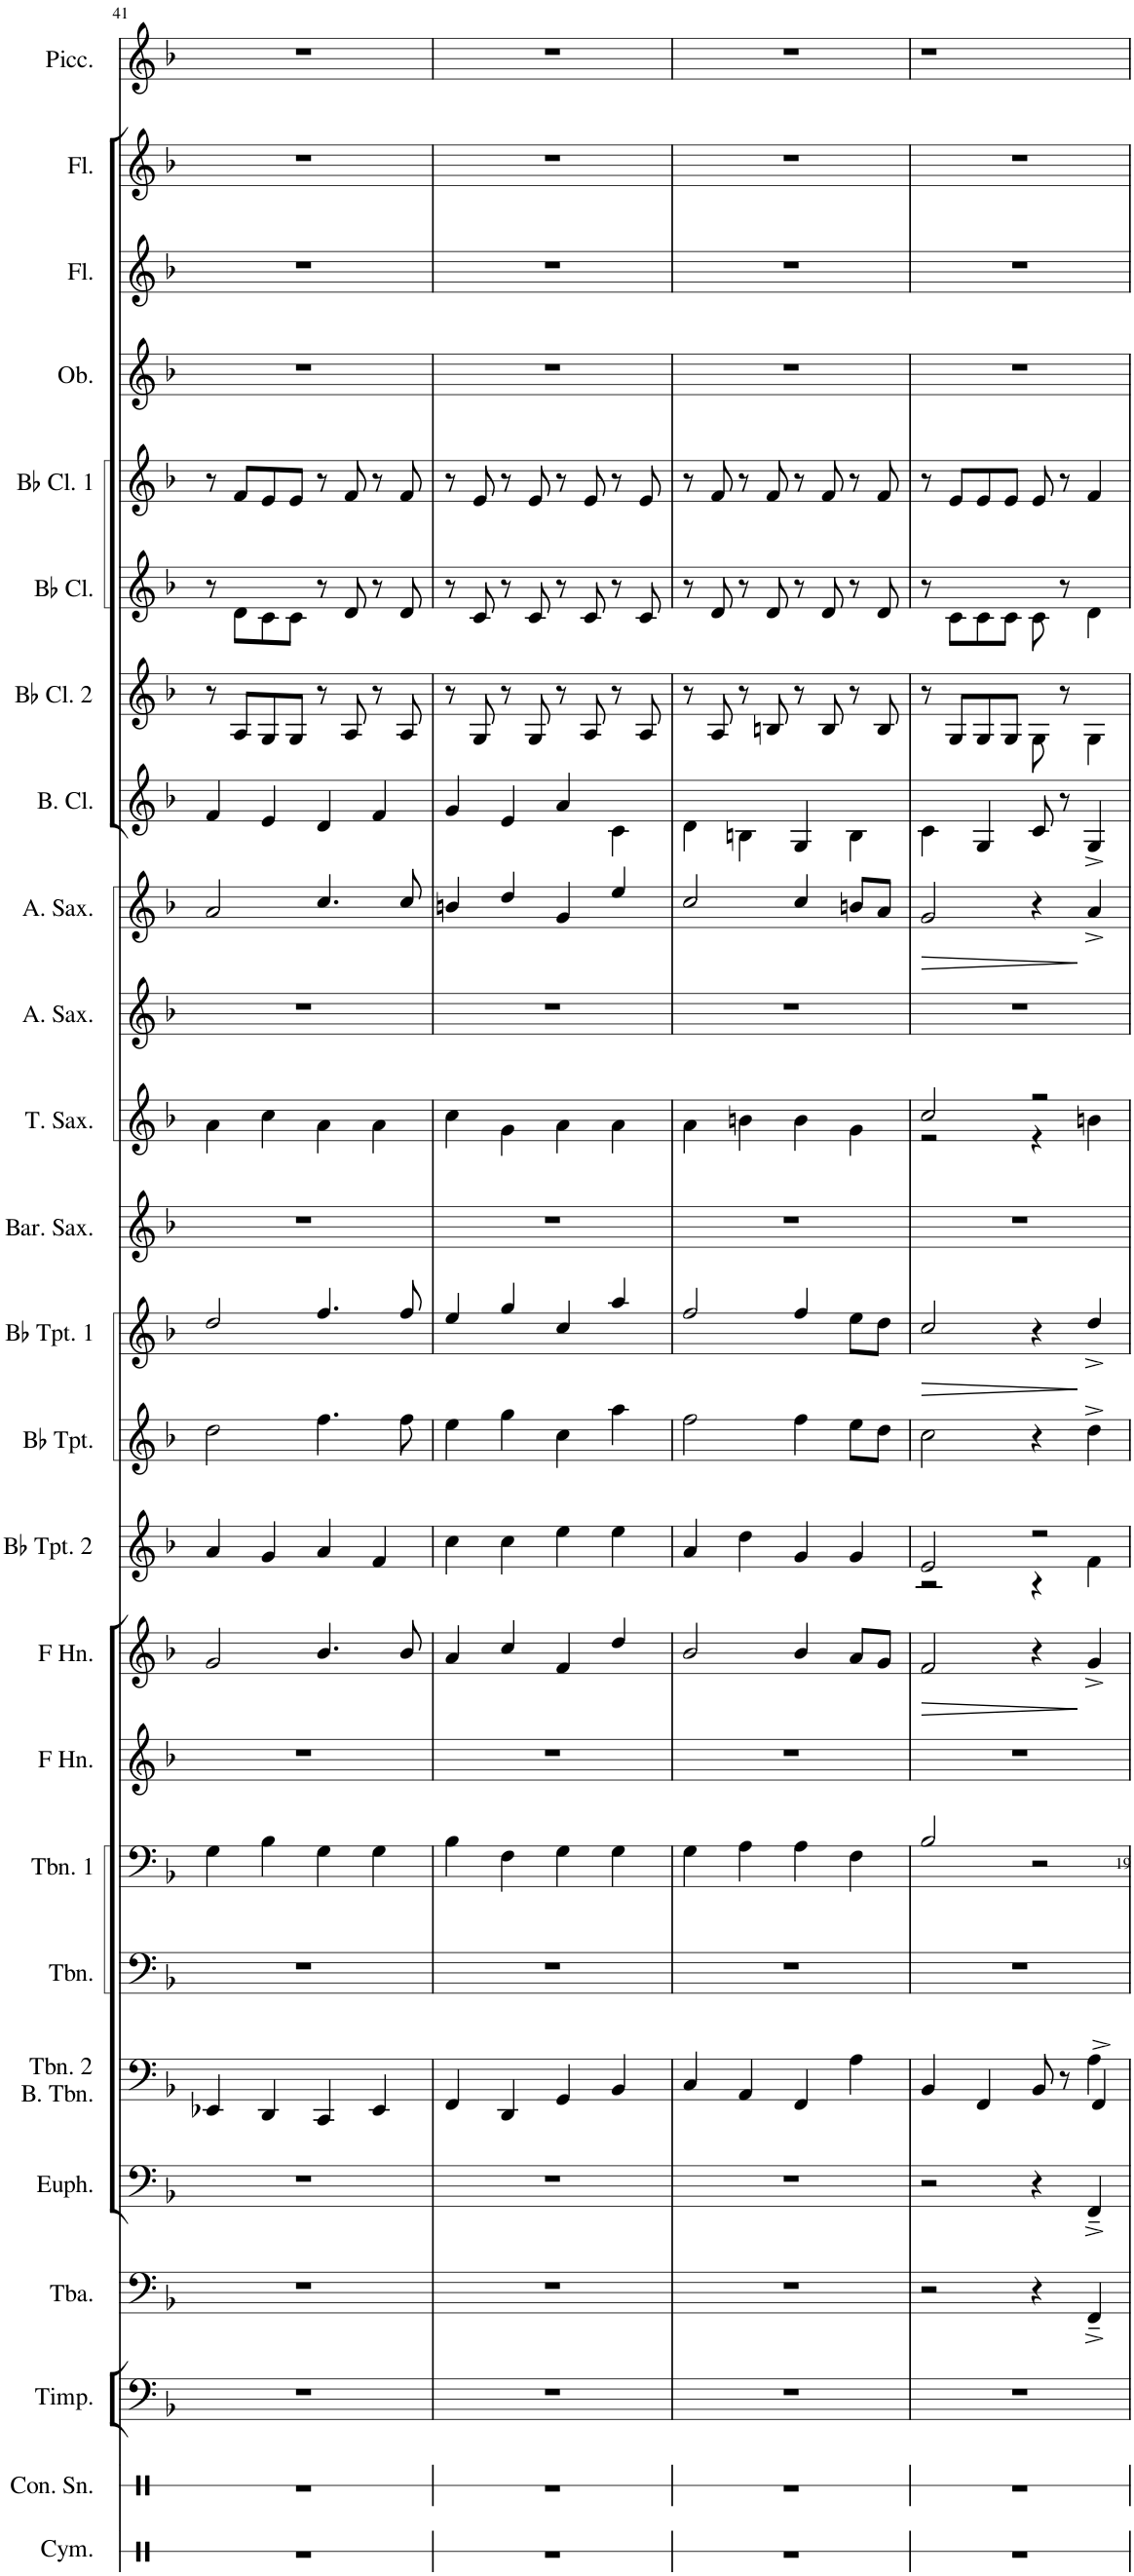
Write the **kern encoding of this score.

**kern	**kern	**kern	**kern	**kern	**kern	**kern	**kern	**kern	**kern	**dynam	**kern	**kern	**kern	**dynam	**kern	**kern	**kern	**kern	**dynam	**kern	**kern	**kern	**kern	**kern	**kern	**kern	**kern
*part25	*part24	*part23	*part22	*part21	*part20	*part19	*part18	*part17	*part16	*part16	*part15	*part14	*part13	*part13	*part12	*part11	*part10	*part9	*part9	*part8	*part7	*part6	*part5	*part4	*part3	*part2	*part1
*staff25	*staff24	*staff23	*staff22	*staff21	*staff20	*staff19	*staff18	*staff17	*staff16	*staff16	*staff15	*staff14	*staff13	*staff13	*staff12	*staff11	*staff10	*staff9	*staff9	*staff8	*staff7	*staff6	*staff5	*staff4	*staff3	*staff2	*staff1
*I"Cymbal	*I"Concert Snare Drum	*I"Timpani	*I"Tuba	*I"Euphonium	*I"Trombone 3	*I"Trombone	*I"Trombone 1 &amp; 2	*I"Horn in F	*I"Horn in F 1 &amp; 2	*	*I"Bb Trumpet 3	*I"Bb Trumpet	*I"Bb Trumpet 1 &amp; 2	*	*I"Baritone Saxophone	*I"Tenor Saxophone	*I"Alto Saxophone	*I"Alto Saxophone 1 &amp; 2	*	*I"Bass Clarinet	*I"Bb Clarinet 3	*I"Bb Clarinet	*I"Bb Clarinet 1 &amp; 2	*I"Oboe 1 &amp; 2	*I"Flute	*I"Flutes 1 &amp; 2	*I"Piccolo
*I'Cym.	*I'Con. Sn.	*I'Timp.	*I'Tba.	*I'Euph.	*	*I'Tbn.	*I'Tbn. 1	*	*	*	*I'Bb Tpt. 2	*I'Bb Tpt.	*I'Bb Tpt. 1	*	*I'Bar. Sax.	*I'T. Sax.	*I'A. Sax.	*I'A. Sax.	*	*I'B. Cl.	*I'Bb Cl. 2	*I'Bb Cl.	*I'Bb Cl. 1	*I'Ob.	*I'Fl.	*I'Fl.	*I'Picc.
!!LO:PB:g=z
*clefX	*clefX	*clefF4	*clefF4	*clefF4	*clefF4	*clefF4	*clefF4	*clefG2	*clefG2	*	*clefG2	*clefG2	*clefG2	*	*clefG2	*clefG2	*clefG2	*clefG2	*	*clefG2	*clefG2	*clefG2	*clefG2	*clefG2	*clefG2	*clefG2	*clefG2
*	*	*	*	*	*	*	*	*Trd4c7	*Trd4c7	*	*Trd1c2	*Trd1c2	*Trd1c2	*	*Trd12c21	*Trd8c14	*Trd5c9	*Trd5c9	*	*Trd8c14	*Trd1c2	*Trd1c2	*Trd1c2	*	*	*	*Trd-7c-12
*k[]	*k[]	*k[b-]	*k[b-]	*k[b-]	*k[b-]	*k[b-]	*k[b-]	*k[b-]	*k[b-]	*	*k[b-]	*k[b-]	*k[b-]	*	*k[b-]	*k[b-]	*k[b-]	*k[b-]	*	*k[b-]	*k[b-]	*k[b-]	*k[b-]	*k[b-]	*k[b-]	*k[b-]	*k[b-]
*M2/2	*M2/2	*M2/2	*M2/2	*M2/2	*M2/2	*M2/2	*M2/2	*M2/2	*M2/2	*	*M2/2	*M2/2	*M2/2	*	*M2/2	*M2/2	*M2/2	*M2/2	*	*M2/2	*M2/2	*M2/2	*M2/2	*M2/2	*M2/2	*M2/2	*M2/2
*met(c|)	*met(c|)	*met(c|)	*met(c|)	*met(c|)	*met(c|)	*met(c|)	*met(c|)	*met(c|)	*met(c|)	*	*met(c|)	*met(c|)	*met(c|)	*	*met(c|)	*met(c|)	*met(c|)	*met(c|)	*	*met(c|)	*met(c|)	*met(c|)	*met(c|)	*met(c|)	*met(c|)	*met(c|)	*met(c|)
=41	=41	=41	=41	=41	=41	=41	=41	=41	=41	=41	=41	=41	=41	=41	=41	=41	=41	=41	=41	=41	=41	=41	=41	=41	=41	=41	=41
1r	1r	1r	1r	1r	4EE-X/	1r	4G\	1r	2g/	.	4a/	2dd\	2dd/	.	1r	4a\	1r	2a/	.	4f/	8r	8r	8r	1r	1r	1r	1r
.	.	.	.	.	.	.	.	.	.	.	.	.	.	.	.	.	.	.	.	.	8A/L	8d\L	8f/L	.	.	.	.
.	.	.	.	.	4DD/	.	4B-\	.	.	.	4g/	.	.	.	.	4cc\	.	.	.	4e/	8G/	8c\	8e/	.	.	.	.
.	.	.	.	.	.	.	.	.	.	.	.	.	.	.	.	.	.	.	.	.	8G/J	8c\J	8e/J	.	.	.	.
.	.	.	.	.	4CC/	.	4G\	.	4.b-/	.	4a/	4.ff\	4.ff/	.	.	4a\	.	4.cc/	.	4d/	8r	8r	8r	.	.	.	.
.	.	.	.	.	.	.	.	.	.	.	.	.	.	.	.	.	.	.	.	.	8A/	8d/	8f/	.	.	.	.
.	.	.	.	.	4EE-/	.	4G\	.	.	.	4f/	.	.	.	.	4a\	.	.	.	4f/	8r	8r	8r	.	.	.	.
.	.	.	.	.	.	.	.	.	8b-/	.	.	8ff\	8ff/	.	.	.	.	8cc/	.	.	8A/	8d/	8f/	.	.	.	.
=42	=42	=42	=42	=42	=42	=42	=42	=42	=42	=42	=42	=42	=42	=42	=42	=42	=42	=42	=42	=42	=42	=42	=42	=42	=42	=42	=42
1r	1r	1r	1r	1r	4FF/	1r	4B-\	1r	4a/	.	4cc\	4ee\	4ee/	.	1r	4cc\	1r	4bn/	.	4g/	8r	8r	8r	1r	1r	1r	1r
.	.	.	.	.	.	.	.	.	.	.	.	.	.	.	.	.	.	.	.	.	8G/	8c/	8e/	.	.	.	.
.	.	.	.	.	4DD/	.	4F\	.	4cc/	.	4cc\	4gg\	4gg/	.	.	4g\	.	4dd/	.	4e/	8r	8r	8r	.	.	.	.
.	.	.	.	.	.	.	.	.	.	.	.	.	.	.	.	.	.	.	.	.	8G/	8c/	8e/	.	.	.	.
.	.	.	.	.	4GG/	.	4G\	.	4f/	.	4ee\	4cc\	4cc/	.	.	4a\	.	4g/	.	4a/	8r	8r	8r	.	.	.	.
.	.	.	.	.	.	.	.	.	.	.	.	.	.	.	.	.	.	.	.	.	8A/	8c/	8e/	.	.	.	.
.	.	.	.	.	4BB-/	.	4G\	.	4dd/	.	4ee\	4aa\	4aa/	.	.	4a\	.	4ee/	.	4c\	8r	8r	8r	.	.	.	.
.	.	.	.	.	.	.	.	.	.	.	.	.	.	.	.	.	.	.	.	.	8A/	8c/	8e/	.	.	.	.
=43	=43	=43	=43	=43	=43	=43	=43	=43	=43	=43	=43	=43	=43	=43	=43	=43	=43	=43	=43	=43	=43	=43	=43	=43	=43	=43	=43
1r	1r	1r	1r	1r	4C/	1r	4G\	1r	2b-/	.	4a/	2ff\	2ff/	.	1r	4a\	1r	2cc/	.	4d\	8r	8r	8r	1r	1r	1r	1r
.	.	.	.	.	.	.	.	.	.	.	.	.	.	.	.	.	.	.	.	.	8A/	8d/	8f/	.	.	.	.
.	.	.	.	.	4AA/	.	4A\	.	.	.	4dd\	.	.	.	.	4bn\	.	.	.	4Bn\	8r	8r	8r	.	.	.	.
.	.	.	.	.	.	.	.	.	.	.	.	.	.	.	.	.	.	.	.	.	8Bn/	8d/	8f/	.	.	.	.
.	.	.	.	.	4FF/	.	4A\	.	4b-/	.	4g/	4ff\	4ff/	.	.	4b\	.	4cc/	.	4G/	8r	8r	8r	.	.	.	.
.	.	.	.	.	.	.	.	.	.	.	.	.	.	.	.	.	.	.	.	.	8B/	8d/	8f/	.	.	.	.
.	.	.	.	.	4A\	.	4F\	.	8a/L	.	4g/	8ee\L	8ee\L	.	.	4g\	.	8bn/L	.	4B\	8r	8r	8r	.	.	.	.
.	.	.	.	.	.	.	.	.	8g/J	.	.	8dd\J	8dd\J	.	.	.	.	8a/J	.	.	8B/	8d/	8f/	.	.	.	.
=44	=44	=44	=44	=44	=44	=44	=44	=44	=44	=44	=44	=44	=44	=44	=44	=44	=44	=44	=44	=44	=44	=44	=44	=44	=44	=44	=44
*	*	*	*	*	*^	*	*	*	*	*	*	*	*	*	*	*	*	*	*	*	*	*	*	*	*	*	*
!	!	!	!	!	!	!	!	!	!	!	!LO:HP:b	!	!	!	!LO:HP:b	!	!	!	!	!LO:HP:b	!	!	!	!	!	!	!	!
*	*	*	*	*	*	*	*	*	*	*	*	*^	*	*	*	*	*^	*	*	*	*	*	*	*	*	*	*	*
1r	1r	1r	2r	2r	4BB-/	2.ryy	1r	2B-/	1r	2f/	>	2e/	2r	2cc\	2cc/	>	1r	2cc/	2r	1r	2g/	>	4c\	8r	8r	8r	1r	1r	1r	1r
.	.	.	.	.	.	.	.	.	.	.	.	.	.	.	.	.	.	.	.	.	.	.	.	8G/L	8c\L	8e/L	.	.	.	.
.	.	.	.	.	4FF/	.	.	.	.	.	.	.	.	.	.	.	.	.	.	.	.	.	4G/	8G/	8c\	8e/	.	.	.	.
.	.	.	.	.	.	.	.	.	.	.	.	.	.	.	.	.	.	.	.	.	.	.	.	8G/J	8c\J	8e/J	.	.	.	.
.	.	.	4r	4r	8BB-/	.	.	2r	.	4r	.	2r	4r	4r	4r	.	.	2r	4r	.	4r	.	8c/	8G\	8c\	8e/	.	.	.	.
.	.	.	.	.	8r	.	.	.	.	.	.	.	.	.	.	.	.	.	.	.	.	.	8r	8r	8r	8r	.	.	.	.
.	.	.	4FF~^/	4FF~^/	4FF^/	4A\	.	.	.	4g^/	]	.	4f\	4dd^\	4dd^/	]	.	.	4bn\	.	4a^/	]	4G^/	4G\	4d\	4f/	.	.	.	.
*	*	*	*	*	*v	*v	*	*	*	*	*	*v	*v	*	*	*	*	*v	*v	*	*	*	*	*	*	*	*	*	*	*
=	=	=	=	=	=	=	=	=	=	=	=	=	=	=	=	=	=	=	=	=	=	=	=	=	=	=	=
*-	*-	*-	*-	*-	*-	*-	*-	*-	*-	*-	*-	*-	*-	*-	*-	*-	*-	*-	*-	*-	*-	*-	*-	*-	*-	*-	*-
